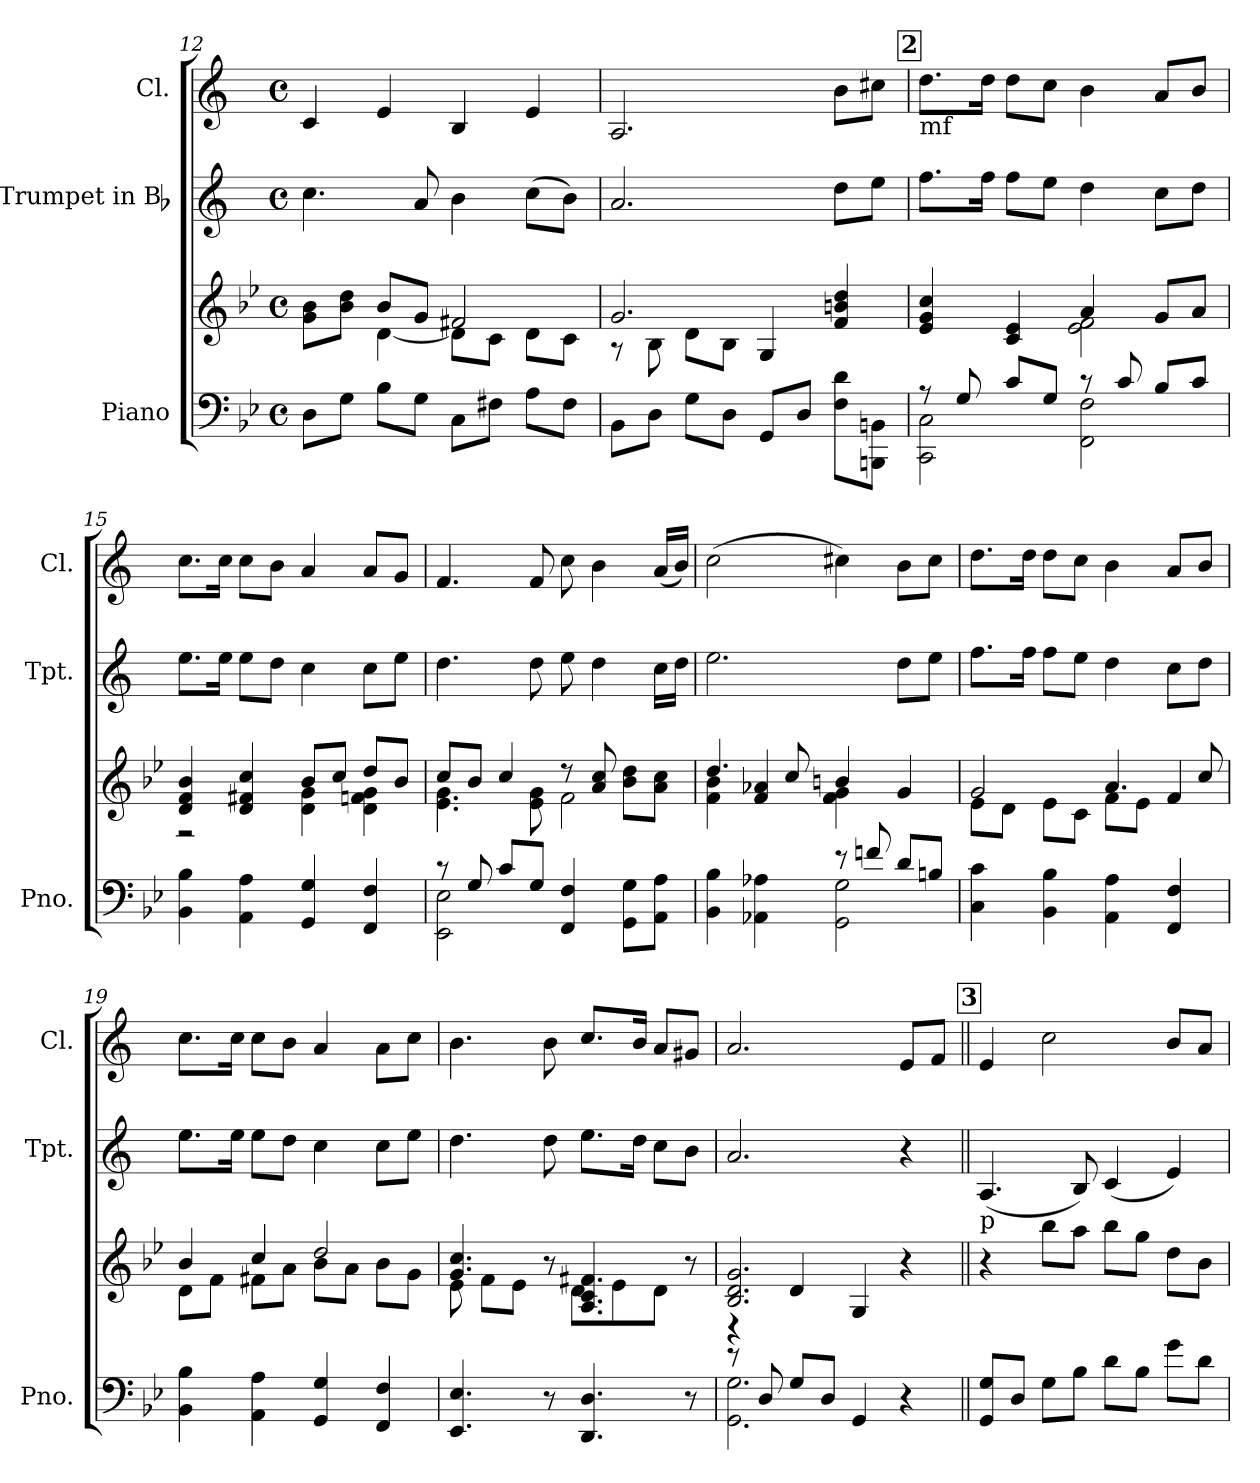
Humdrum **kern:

**kern	**kern	**kern	**kern
*part3	*part3	*part2	*part1
*staff4	*staff3	*staff2	*staff1
*I"Piano	*	*I"Trumpet in Bb	*I"Cl.
*I'Pno.	*	*I'Tpt.	*I'Cl.
*clefF4	*clefG2	*clefG2	*clefG2
*	*	*ITrd1c2	*ITrd1c2
*k[b-e-]	*k[b-e-]	*k[b-e-]	*k[b-e-]
*B-:	*B-:	*B-:	*B-:
*M4/4	*M4/4	*M4/4	*M4/4
*met(c)	*met(c)	*met(c)	*met(c)
=12	=12	=12	=12
*	*^	*	*
8Di\L	8gi\ 8b-i\L	4ryy	4.b-i\	4B-i/
8Gi\J	8b-i\ 8ddi\J	.	.	.
8B-i\L	8b-i/L	[<4di\	.	4di/
8Gi\J	8gi/J	.	8gi/	.
8Ci\L	2f#Xi/	8di\L]	4ai\	4Ai/
8F#Xi\J	.	8ci\J	.	.
8Ai\L	.	8di\L	(8b-i\L	4di/
8F#i\J	.	8ci\J	8ai\J)	.
!!LO:LB:g=z
=13	=13	=13	=13	=13
8BB-i\L	2.gi/	8r	2.gi/	2.Gi/
8Di\J	.	8B-i\	.	.
8Gi\L	.	8di\L	.	.
8Di\J	.	8B-i\J	.	.
8GGi/L	.	4Gi/	.	.
8Di/J	.	.	.	.
8Fi\ 8di\L	4fi/ 4bni 4ddi	4ryy	8cci\L	8ai\L
8BBBni\ 8BBni\J	.	.	8ddi\J	8bni\J
!!LO:REH:place=s1:B:color=#000000:enc=box:fs=14.0049:t=2
=14	=14	=14	=14	=14
*^	*	*	*	*
!	!	!	!	!	!LO:TX:b:t=mf
8r	2CCi\ 2Ci	4e-i/ 4gi 4cci	2ryy	8.ee-i\L	8.cci\L
8Gi/	.	.	.	.	.
.	.	.	.	16ee-i\Jk	16cci\Jk
8ci/L	.	4ci/ 4e-i	.	8ee-i\L	8cci\L
8Gi/J	.	.	.	8ddi\J	8b-i\J
8r	2FFi\ 2Fi	4ai/	2e-i\ 2fi	4cci\	4ai\
8ci/	.	.	.	.	.
8B-i/L	.	8gi/L	.	8b-i\L	8gi/L
8ci/J	.	8ai/J	.	8cci\J	8ai/J
*v	*v	*	*	*	*
=15	=15	=15	=15	=15
4BB-i\ 4B-i	4di/ 4fi 4b-i	2r	8.ddi\L	8.b-i\L
.	.	.	16ddi\Jk	16b-i\Jk
4AAi\ 4Ai	4di/ 4f#Xi 4cci	.	8ddi\L	8b-i\L
.	.	.	8cci\J	8ai\J
4GGi/ 4Gi	8b-i/L	4di\ 4gi	4b-i\	4gi/
.	8cci/J	.	.	.
4FFi/ 4Fi	8ddi/L	4di\ 4fni 4gi	8b-i\L	8gi/L
.	8b-i/J	.	8ddi\J	8fi/J
!!LO:LB:g=z
=16	=16	=16	=16	=16
*^	*	*	*	*
8r	2EE-i\ 2E-i	8cci/L	4.e-i\ 4.gi	4.cci\	4.e-i/
8Gi/	.	8b-i/J	.	.	.
8ci/L	.	4cci/	.	.	.
8Gi/J	.	.	8e-i\ 8gi	8cci\	8e-i/
4FFi/ 4Fi	2ryy	8r	2fi\	8ddi\	8b-i\
.	.	8ai/ 8cci	.	4cci\	4ai\
8GGi\ 8Gi\L	.	8b-i\ 8ddi\L	.	.	.
8AAi\ 8Ai\J	.	8ai\ 8cci\J	.	16b-i\LL	(16gi/LL
.	.	.	.	16cci\JJ	16ai/JJ)
=17	=17	=17	=17	=17	=17
4BB-i\ 4B-i	2ryy	4.ddi/	4fi\ 4b-i	2.ddi\	(2b-i\
4AA-Xi\ 4A-Xi	.	.	4fi/ 4a-Xi	.	.
.	.	8cci/	.	.	.
8r	2GGi\ 2Gi	4bni/	4fi\ 4gi	.	4bni\)
8fni/	.	.	.	.	.
8di/L	.	4gi/	4ryy	8cci\L	8ai\L
8Bni/J	.	.	.	8ddi\J	8bi\J
*v	*v	*	*	*	*
=18	=18	=18	=18	=18
4Ci\ 4ci	2gi/	8e-i\L	8.ee-i\L	8.cci\L
.	.	8di\J	.	.
.	.	.	16ee-i\Jk	16cci\Jk
4BB-i\ 4B-i	.	8e-i\L	8ee-i\L	8cci\L
.	.	8ci\J	8ddi\J	8b-i\J
4AAi\ 4Ai	4.ai/	8fi\L	4cci\	4ai\
.	.	8e-i\J	.	.
4FFi/ 4Fi	.	4fi/	8b-i\L	8gi/L
.	8cci/	.	8cci\J	8ai/J
!!LO:PB:g=z
=19	=19	=19	=19	=19
4BB-i\ 4B-i	4b-i/	8di\L	8.ddi\L	8.b-i\L
.	.	8fi\J	.	.
.	.	.	16ddi\Jk	16b-i\Jk
4AAi\ 4Ai	4cci/	8f#Xi\L	8ddi\L	8b-i\L
.	.	8ai\J	8cci\J	8ai\J
4GGi/ 4Gi	2ddi/	8b-i\L	4b-i\	4gi/
.	.	8ai\J	.	.
4FFi/ 4Fi	.	8b-i\L	8b-i\L	8gi\L
.	.	8gi\J	8ddi\J	8b-i\J
=20	=20	=20	=20	=20
4.EE-i/ 4.E-i	4.gi/ 4.cci	8e-i\	4.cci\	4.ai\
.	.	8fi\L	.	.
.	.	8e-i\J	.	.
8r	8r	8ryy	8cci\	8ai\
4.DDi/ 4.Di	4.Ai/ 4.ci 4.f#Xi	8di\L	8.ddi\L	8.b-i/L
.	.	8e-i\	.	.
.	.	.	16cci\Jk	16ai/Jk
.	.	8di\J	8b-i\L	8gi/L
8r	8r	8ryy	8ai\J	8f#Xi/J
=21	=21	=21	=21	=21
*^	*	*	*	*
8r	2.GGi\ 2.Gi	2.B-i/ 2.di 2.gi	4r	2.gi/	2.gi/
8Di/	.	.	.	.	.
8Gi/L	.	.	4di/	.	.
8Di/J	.	.	.	.	.
4GGi/	.	.	4Gi/	.	.
4r	4ryy	4r	4ryy	4r	8di/L
.	.	.	.	.	8e-i/J
*v	*v	*	*	*	*
*	*v	*v	*	*
!!LO:LB:g=z
!!LO:REH:place=s1:B:color=#000000:enc=box:fs=14.0049:t=3
=22||	=22||	=22||	=22||
!	!	!LO:TX:b:t=p	!
8GGi/ 8Gi/L	4r	(4.Gi/	4di/
8Di/J	.	.	.
8Gi\L	8bb-i\L	.	2b-i\
8B-i\J	8aai\J	8Ai/)	.
8di\L	8bb-i\L	(4B-i/	.
8B-i\J	8ggi\J	.	.
8gi\L	8ddi\L	4di/)	8ai/L
8di\J	8b-i\J	.	8gi/J
=	=	=	=
*-	*-	*-	*-
